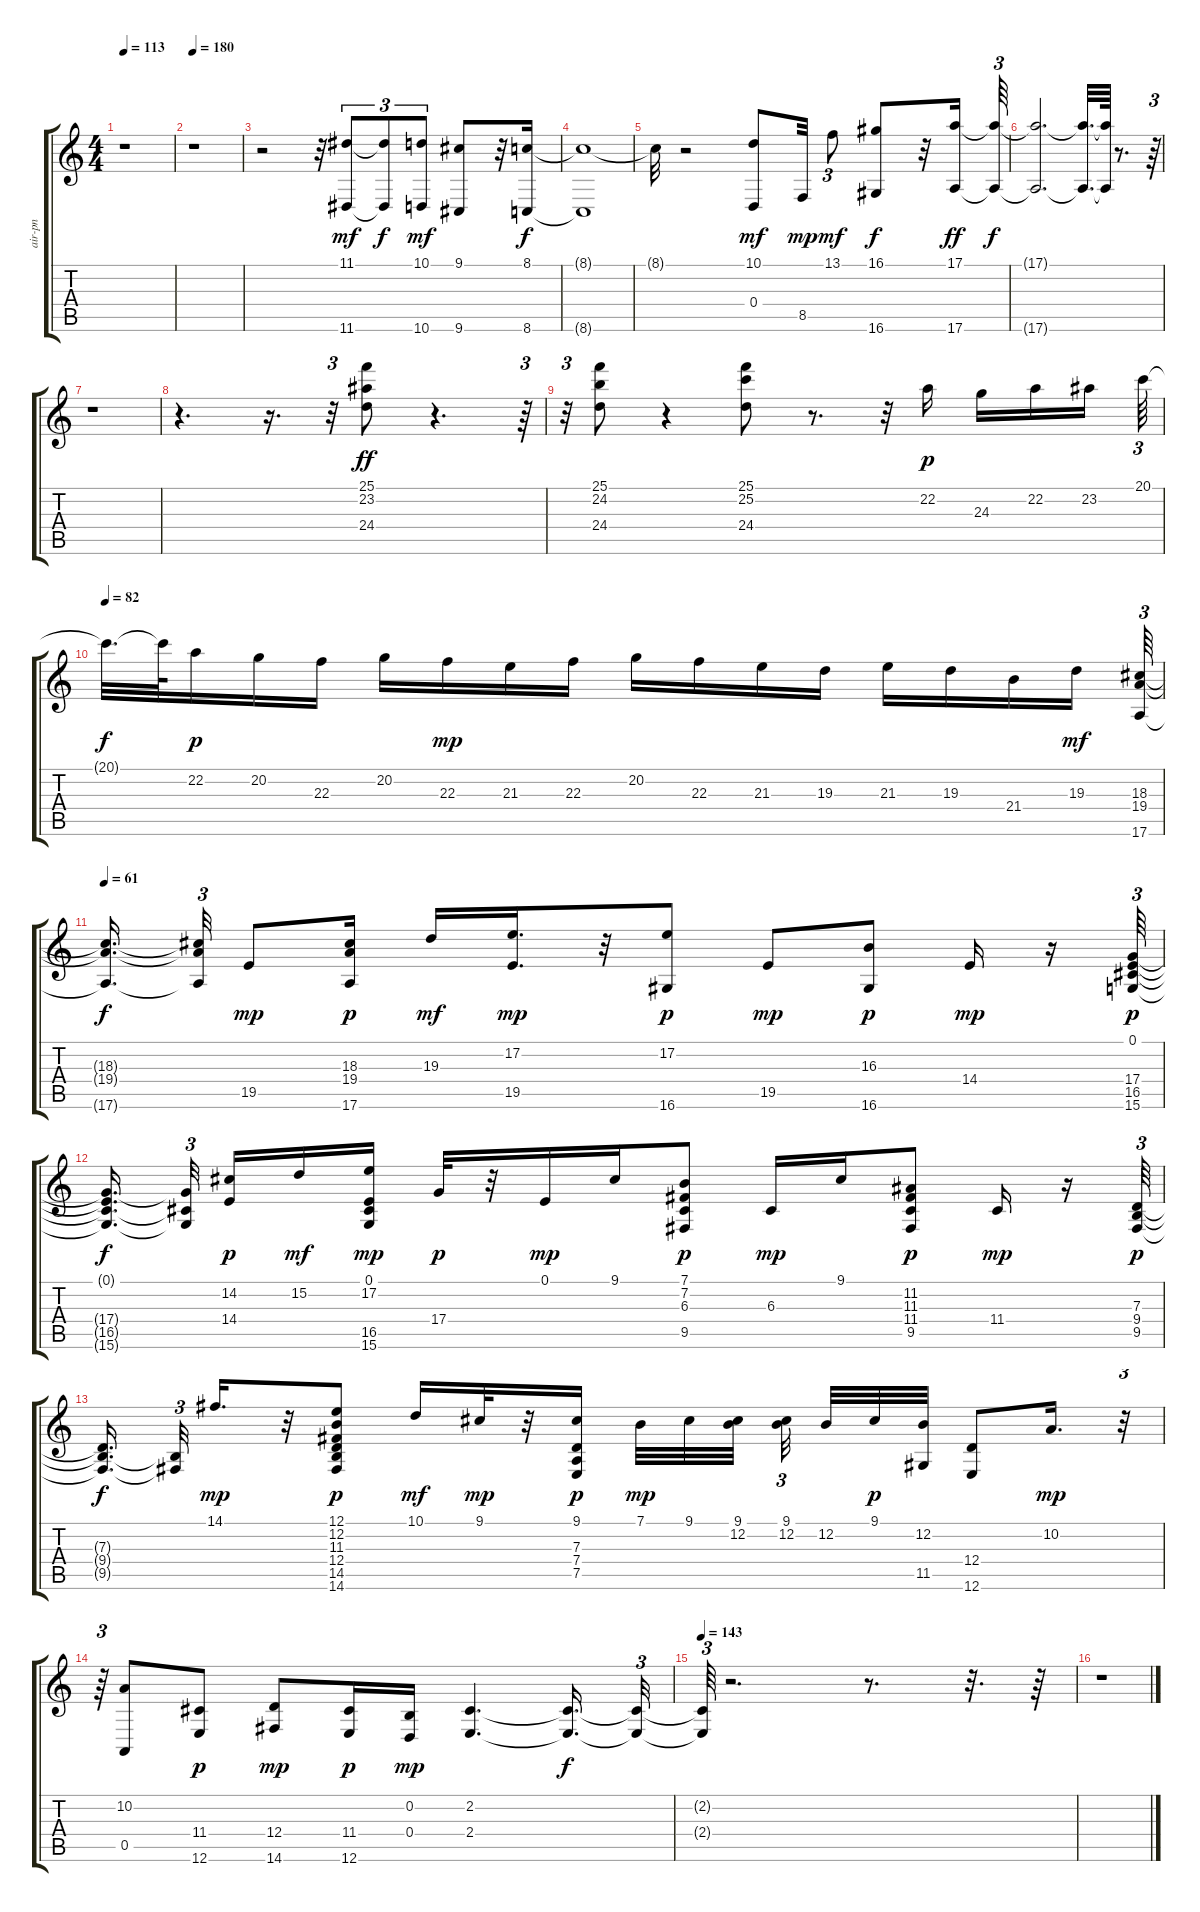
\track ("air-pn" "air-pn") {instrument fx5brightness}
\staff {score tabs}
\tuning (E4 B3 G3 D3 A2 E2) {hide}
\ts (4 4)
\tempo 113
\clef g2
\ks c
r.1{dy f} |
\tempo 180
r.1 |
r.2 r.32 (11.1 11.6).8{tu (3 2) dy mf volume 14 instrument brightacousticpiano} (11.1{t} 11.6{t}).8{tu (3 2) dy f} (10.1 10.6).8{tu (3 2) dy mf} (9.1 9.6).8 r.32 (8.1 8.6).16{dy f} |
(8.1{t} 8.6{t}).1 |
8.1{t}.32 r.2 (10.1 0.4).8{dy mf} 8.5.32{dy mp} 13.1.8{tu (3 2) dy mf} (16.1 16.6).8{dy f} r.32 (17.1 17.6).16{dy ff} (17.1{t} 17.6{t}).64{tu (3 2) dy f} |
(17.1{t} 17.6{t}).2{d} (17.1{t} 17.6{t}).32{d} (17.1{t} 17.6{t}).64 r.8{d} r.64{tu (3 2)} |
r.1 |
r.4{d} r.16{d} r.32{tu (3 2)} (25.1 23.2 24.4).8{dy ff} r.4{d} r.64{tu (3 2)} |
r.32{tu (3 2)} (25.1 24.2 24.4).8 r.4 (25.1 25.2 24.4).8 r.8{d} r.32 22.2.16{dy p instrument harpsichord} 24.3.16 22.2.16 23.2.16 20.1.64{tu (3 2)} |
\tempo 82
20.1{t}.32{d dy f} 20.1{t}.64 22.2.16{dy p} 20.2.16 22.3.16 20.2.16 22.3.16{dy mp} 21.3.16 22.3.16 20.2.16 22.3.16 21.3.16 19.3.16 21.3.16 19.3.16 21.4.16 19.3.16{dy mf} (18.3 19.4 17.6).64{tu (3 2)} |
\tempo 61
(18.3{t} 19.4{t} 17.6{t}).16{d dy f} (18.3{t} 19.4{t} 17.6{t}).32{tu (3 2)} 19.5.8{dy mp} (18.3 19.4 17.6).16{dy p} 19.3.16{dy mf} (17.2 19.5).16{d dy mp} r.32 (17.2 16.6).8{dy p} 19.5.8{dy mp} (16.3 16.6).8{dy p} 14.4.16{dy mp} r.16 (0.1 17.4 16.5 15.6).64{tu (3 2) dy p} |
(0.1{t} 17.4{t} 16.5{t} 15.6{t}).16{d dy f} (17.4{t} 16.5{t} 15.6{t}).32{tu (3 2)} (14.2 14.4).16{dy p} 15.2.16{dy mf} (0.1 17.2 16.5 15.6).16{dy mp} 17.4.32{dy p} r.32 0.1.16{dy mp} 9.1.16 (7.1 7.2 6.3 9.5).8{dy p} 6.3.16{dy mp} 9.1.16 (11.2 11.3 11.4 9.5).8{dy p} 11.4.16{dy mp} r.16 (7.3 9.4 9.5).64{tu (3 2) dy p} |
(7.3{t} 9.4{t} 9.5{t}).16{d dy f} (9.4{t} 9.5{t}).32{tu (3 2)} 14.1.16{d dy mp} r.32 (12.1 12.2 11.3 12.4 14.5 14.6).8{dy p} 10.1.16{dy mf} 9.1.32{dy mp} r.32 (9.1 7.3 7.4 7.5).16{dy p} 7.1.32{dy mp} 9.1.32 (9.1 12.2).32 (9.1 12.2).32{tu (3 2)} 12.2.32 9.1.32{dy p} (12.2 11.5).32 (12.4 12.6).8 10.2.16{d dy mp} r.32{tu (3 2)} |
r.64{tu (3 2)} (10.2 0.5).8 (11.4 12.6).8{dy p} (12.4 14.6).8{dy mp} (11.4 12.6).16{dy p} (0.2 0.4).16{dy mp} (2.2 2.4).4{d} (2.2{t} 2.4{t}).16{d dy f} (2.2{t} 2.4{t}).32{tu (3 2)} |
\tempo 143
(2.2{t} 2.4{t}).64{tu (3 2)} r.2{d} r.8{d} r.32{d} r.64 |
r.1
